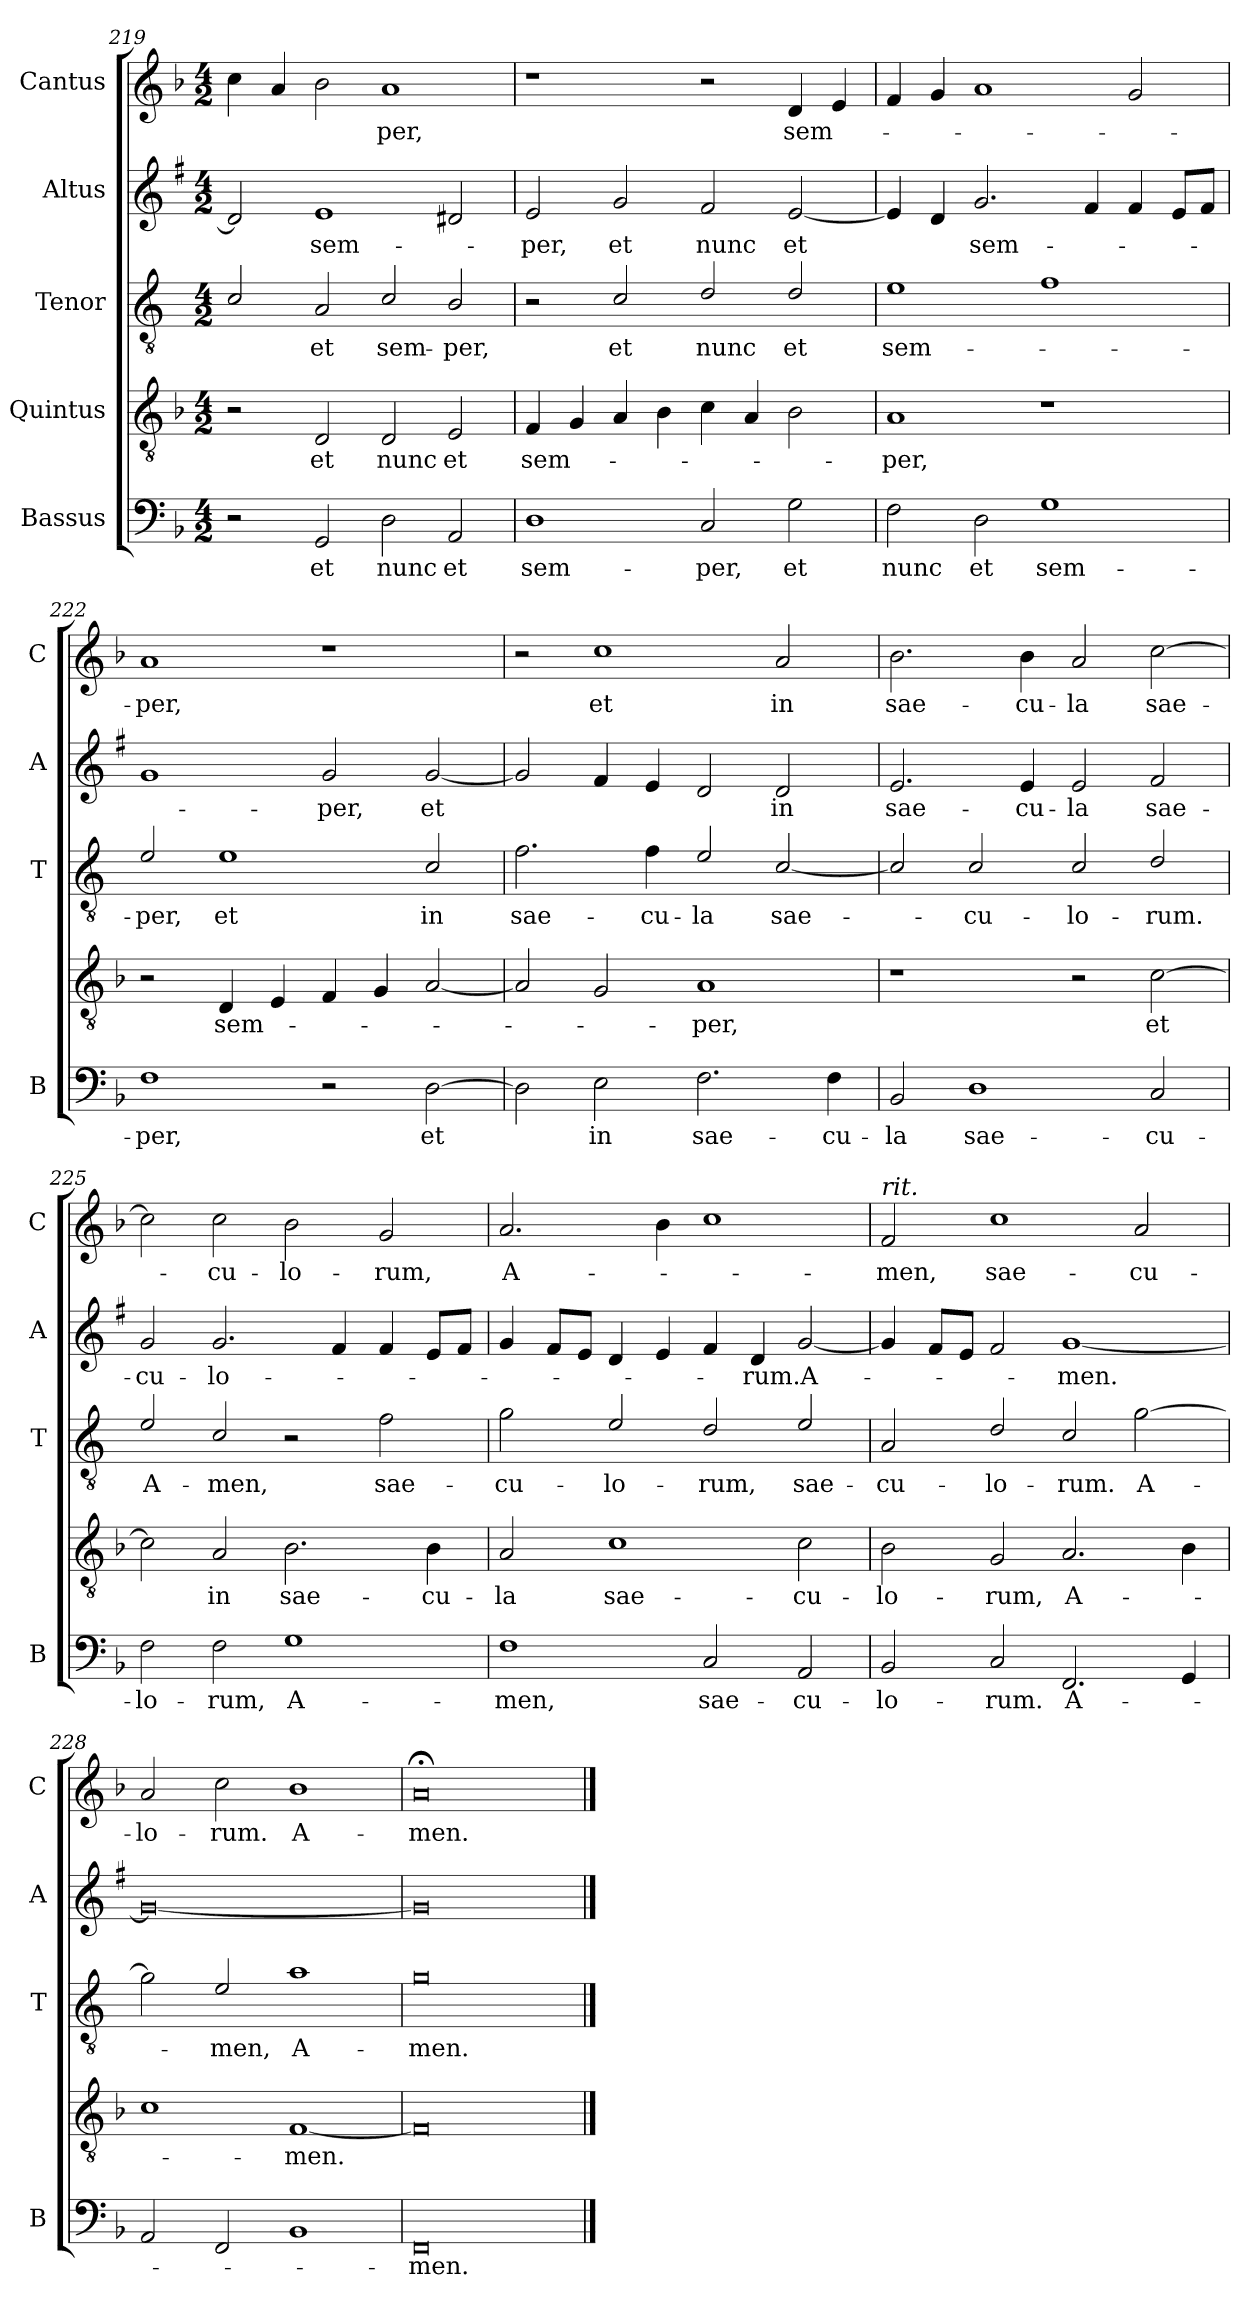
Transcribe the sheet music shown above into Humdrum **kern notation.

**kern	**text	**kern	**text	**kern	**text	**kern	**text	**kern	**text
*part5	*part5	*part4	*part4	*part3	*part3	*part2	*part2	*part1	*part1
*staff5	*staff5	*staff4	*staff4	*staff3	*staff3	*staff2	*staff2	*staff1	*staff1
*I"Bassus	*	*I"Quintus	*	*I"Tenor	*	*I"Altus	*	*I"Cantus	*
*I'B	*	*	*	*I'T	*	*I'A	*	*I'C	*
*clefF4	*	*clefGv2	*	*clefGv2	*	*clefG2	*	*clefG2	*
*	*	*	*	*ITrd4c7	*	*ITrd1c2	*	*	*
*k[b-]	*	*k[b-]	*	*k[b-]	*	*k[b-]	*	*k[b-]	*
*F:	*	*F:	*	*F:	*	*F:	*	*F:	*
*M4/2	*	*M4/2	*	*M4/2	*	*M4/2	*	*M4/2	*
=219	=219	=219	=219	=219	=219	=219	=219	=219	=219
2r	.	2r	.	2F/	.	2c/]	.	4cc\	.
.	.	.	.	.	.	.	.	4a/	.
!	!LO:LY:b	!	!LO:LY:b	!	!LO:LY:b	!	!LO:LY:b	!	!
2GG/	et	2D/	et	2D/	et	1d	sem-	2b-\	.
!	!LO:LY:b	!	!LO:LY:b	!	!LO:LY:b	!	!	!	!LO:LY:b
2D\	nunc	2D/	nunc	2F/	sem-	.	.	1a	-per,
!	!LO:LY:b	!	!LO:LY:b	!	!LO:LY:b	!	!	!	!
2AA/	et	2E/	et	2E/	-per,	2c#X/	.	.	.
=220	=220	=220	=220	=220	=220	=220	=220	=220	=220
!	!LO:LY:b	!	!LO:LY:b	!	!	!	!LO:LY:b	!	!
1D	sem-	4F/	sem-	2r	.	2d/	-per,	1r	.
.	.	4G/	.	.	.	.	.	.	.
!	!	!	!	!	!LO:LY:b	!	!LO:LY:b	!	!
.	.	4A/	.	2F/	et	2f/	et	.	.
.	.	4B-\	.	.	.	.	.	.	.
!	!LO:LY:b	!	!	!	!LO:LY:b	!	!LO:LY:b	!	!
2C/	-per,	4c\	.	2G/	nunc	2e/	nunc	2r	.
.	.	4A/	.	.	.	.	.	.	.
!	!LO:LY:b	!	!	!	!LO:LY:b	!	!LO:LY:b	!	!LO:LY:b
2G\	et	2B-\	.	2G/	et	[2d/	et	4d/	sem-
.	.	.	.	.	.	.	.	4e/	.
=221	=221	=221	=221	=221	=221	=221	=221	=221	=221
!	!LO:LY:b	!	!LO:LY:b	!	!LO:LY:b	!	!	!	!
2F\	nunc	1A	-per,	1A	sem-	4d/]	.	4f/	.
.	.	.	.	.	.	4c/	.	4g/	.
!	!LO:LY:b	!	!	!	!	!	!LO:LY:b	!	!
2D\	et	.	.	.	.	2.f/	sem-	1a	.
!	!LO:LY:b	!	!	!	!	!	!	!	!
1G	sem-	1r	.	1B-	.	.	.	.	.
.	.	.	.	.	.	4e/	.	.	.
.	.	.	.	.	.	4e/	.	2g/	.
.	.	.	.	.	.	8d/L	.	.	.
.	.	.	.	.	.	8e/J	.	.	.
=222	=222	=222	=222	=222	=222	=222	=222	=222	=222
!	!LO:LY:b	!	!	!	!LO:LY:b	!	!	!	!LO:LY:b
1F	-per,	2r	.	2A/	-per,	1f	.	1a	-per,
!	!	!	!LO:LY:b	!	!LO:LY:b	!	!	!	!
.	.	4D/	sem-	1A	et	.	.	.	.
.	.	4E/	.	.	.	.	.	.	.
!	!	!	!	!	!	!	!LO:LY:b	!	!
2r	.	4F/	.	.	.	2f/	-per,	1r	.
.	.	4G/	.	.	.	.	.	.	.
!	!LO:LY:b	!	!	!	!LO:LY:b	!	!LO:LY:b	!	!
[2D\	et	[2A/	.	2F/	in	[2f/	et	.	.
!!LO:LB:g=z
=223	=223	=223	=223	=223	=223	=223	=223	=223	=223
!	!	!	!	!	!LO:LY:b	!	!	!	!
2D\]	.	2A/]	.	2.B-\	sae-	2f/]	.	2r	.
!	!LO:LY:b	!	!	!	!	!	!	!	!LO:LY:b
2E\	in	2G/	.	.	.	4e/	.	1cc	et
!	!	!	!	!	!LO:LY:b	!	!	!	!
.	.	.	.	4B-\	-cu-	4d/	.	.	.
!	!LO:LY:b	!	!LO:LY:b	!	!LO:LY:b	!	!	!	!
2.F\	sae-	1A	-per,	2A/	-la	2c/	.	.	.
!	!	!	!	!	!LO:LY:b	!	!LO:LY:b	!	!LO:LY:b
.	.	.	.	[2F/	sae-	2c/	in	2a/	in
!	!LO:LY:b	!	!	!	!	!	!	!	!
4F\	-cu-	.	.	.	.	.	.	.	.
=224	=224	=224	=224	=224	=224	=224	=224	=224	=224
!	!LO:LY:b	!	!	!	!	!	!LO:LY:b	!	!LO:LY:b
2BB-/	-la	1r	.	2F/]	.	2.d/	sae-	2.b-\	sae-
!	!LO:LY:b	!	!	!	!LO:LY:b	!	!	!	!
1D	sae-	.	.	2F/	-cu-	.	.	.	.
!	!	!	!	!	!	!	!LO:LY:b	!	!LO:LY:b
.	.	.	.	.	.	4d/	-cu-	4b-\	-cu-
!	!	!	!	!	!LO:LY:b	!	!LO:LY:b	!	!LO:LY:b
.	.	2r	.	2F/	-lo-	2d/	-la	2a/	-la
!	!LO:LY:b	!	!LO:LY:b	!	!LO:LY:b	!	!LO:LY:b	!	!LO:LY:b
2C/	-cu-	[2c\	et	2G/	-rum.	2e/	sae-	[2cc\	sae-
=225	=225	=225	=225	=225	=225	=225	=225	=225	=225
!	!LO:LY:b	!	!	!	!LO:LY:b	!	!LO:LY:b	!	!
2F\	-lo-	2c\]	.	2A/	A-	2f/	-cu-	2cc\]	.
!	!LO:LY:b	!	!LO:LY:b	!	!LO:LY:b	!	!LO:LY:b	!	!LO:LY:b
2F\	-rum,	2A/	in	2F/	-men,	2.f/	-lo-	2cc\	-cu-
!	!LO:LY:b	!	!LO:LY:b	!	!	!	!	!	!LO:LY:b
1G	A-	2.B-\	sae-	2r	.	.	.	2b-\	-lo-
.	.	.	.	.	.	4e/	.	.	.
!	!	!	!	!	!LO:LY:b	!	!	!	!LO:LY:b
.	.	.	.	2B-\	sae-	4e/	.	2g/	-rum,
!	!	!	!LO:LY:b	!	!	!	!	!	!
.	.	4B-\	-cu-	.	.	8d/L	.	.	.
.	.	.	.	.	.	8e/J	.	.	.
=226	=226	=226	=226	=226	=226	=226	=226	=226	=226
!	!LO:LY:b	!	!LO:LY:b	!	!LO:LY:b	!	!	!	!LO:LY:b
1F	-men,	2A/	-la	2c\	-cu-	4f/	.	2.a/	A-
.	.	.	.	.	.	8e/L	.	.	.
.	.	.	.	.	.	8d/J	.	.	.
!	!	!	!LO:LY:b	!	!LO:LY:b	!	!	!	!
.	.	1c	sae-	2A/	-lo-	4c/	.	.	.
.	.	.	.	.	.	4d/	.	4b-\	.
!	!LO:LY:b	!	!	!	!LO:LY:b	!	!	!	!
2C/	sae-	.	.	2G/	-rum,	4e/	.	1cc	.
!	!	!	!	!	!	!	!LO:LY:b	!	!
.	.	.	.	.	.	4c/	-rum.	.	.
!	!LO:LY:b	!	!LO:LY:b	!	!LO:LY:b	!	!LO:LY:b	!	!
2AA/	-cu-	2c\	-cu-	2A/	sae-	[2f/	A-	.	.
=227	=227	=227	=227	=227	=227	=227	=227	=227	=227
!	!	!	!	!	!	!	!	!LO:TX:a:i:t=rit.	!
!	!LO:LY:b	!	!LO:LY:b	!	!LO:LY:b	!	!	!	!LO:LY:b
2BB-/	-lo-	2B-\	-lo-	2D/	-cu-	4f/]	.	2f/	-men,
.	.	.	.	.	.	8e/L	.	.	.
.	.	.	.	.	.	8d/J	.	.	.
!	!LO:LY:b	!	!LO:LY:b	!	!LO:LY:b	!	!	!	!LO:LY:b
2C/	-rum.	2G/	-rum,	2G/	-lo-	2e/	.	1cc	sae-
!	!LO:LY:b	!	!LO:LY:b	!	!LO:LY:b	!	!LO:LY:b	!	!
2.FF/	A-	2.A/	A-	2F/	-rum.	[1f	-men.	.	.
!	!	!	!	!	!LO:LY:b	!	!	!	!LO:LY:b
.	.	.	.	[2c\	A-	.	.	2a/	-cu-
4GG/	.	4B-\	.	.	.	.	.	.	.
=228	=228	=228	=228	=228	=228	=228	=228	=228	=228
!	!	!	!	!	!	!	!	!	!LO:LY:b
2AA/	.	1c	.	2c\]	.	0f_	.	2a/	-lo-
!	!	!	!	!	!LO:LY:b	!	!	!	!LO:LY:b
2FF/	.	.	.	2A/	-men,	.	.	2cc\	-rum.
!	!	!	!LO:LY:b	!	!LO:LY:b	!	!	!	!LO:LY:b
1BB-	.	[1F	-men.	1d	A-	.	.	1b-	A-
=229	=229	=229	=229	=229	=229	=229	=229	=229	=229
!	!LO:LY:b	!	!	!	!LO:LY:b	!	!	!	!LO:LY:b
0FF	-men.	0F]	.	0c	-men.	0f]	.	0a;<	-men.
==	==	==	==	==	==	==	==	==	==
*-	*-	*-	*-	*-	*-	*-	*-	*-	*-
